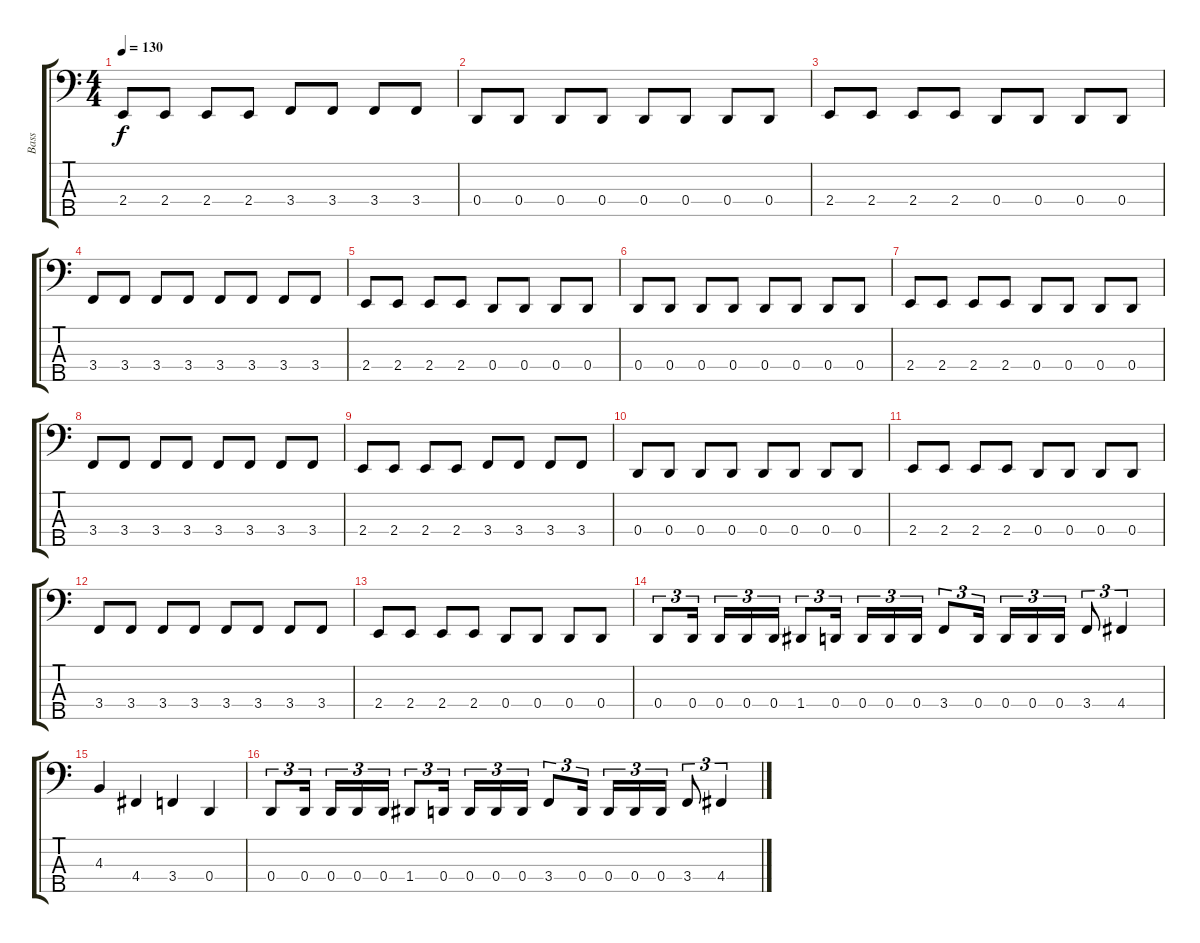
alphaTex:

\track ("Bass" "Bass") {instrument electricbassfinger}
\staff {score tabs}
\tuning (F2 C2 G1 D1 A0) {hide}
\ts (4 4)
\tempo 130
\clef f4
\ks c
2.4.8{dy f} 2.4.8 2.4.8 2.4.8 3.4.8 3.4.8 3.4.8 3.4.8 |
0.4.8 0.4.8 0.4.8 0.4.8 0.4.8 0.4.8 0.4.8 0.4.8 |
2.4.8 2.4.8 2.4.8 2.4.8 0.4.8 0.4.8 0.4.8 0.4.8 |
3.4.8 3.4.8 3.4.8 3.4.8 3.4.8 3.4.8 3.4.8 3.4.8 |
2.4.8 2.4.8 2.4.8 2.4.8 0.4.8 0.4.8 0.4.8 0.4.8 |
0.4.8 0.4.8 0.4.8 0.4.8 0.4.8 0.4.8 0.4.8 0.4.8 |
2.4.8 2.4.8 2.4.8 2.4.8 0.4.8 0.4.8 0.4.8 0.4.8 |
3.4.8 3.4.8 3.4.8 3.4.8 3.4.8 3.4.8 3.4.8 3.4.8 |
2.4.8 2.4.8 2.4.8 2.4.8 3.4.8 3.4.8 3.4.8 3.4.8 |
0.4.8 0.4.8 0.4.8 0.4.8 0.4.8 0.4.8 0.4.8 0.4.8 |
2.4.8 2.4.8 2.4.8 2.4.8 0.4.8 0.4.8 0.4.8 0.4.8 |
3.4.8 3.4.8 3.4.8 3.4.8 3.4.8 3.4.8 3.4.8 3.4.8 |
2.4.8 2.4.8 2.4.8 2.4.8 0.4.8 0.4.8 0.4.8 0.4.8 |
0.4.8{tu (3 2)} 0.4.16{tu (3 2)} 0.4.16{tu (3 2)} 0.4.16{tu (3 2)} 0.4.16{tu (3 2)} 1.4.8{tu (3 2)} 0.4.16{tu (3 2)} 0.4.16{tu (3 2)} 0.4.16{tu (3 2)} 0.4.16{tu (3 2)} 3.4.8{tu (3 2)} 0.4.16{tu (3 2)} 0.4.16{tu (3 2)} 0.4.16{tu (3 2)} 0.4.16{tu (3 2)} 3.4.8{tu (3 2)} 4.4.4{tu (3 2)} |
4.3.4 4.4.4 3.4.4 0.4.4 |
0.4.8{tu (3 2)} 0.4.16{tu (3 2)} 0.4.16{tu (3 2)} 0.4.16{tu (3 2)} 0.4.16{tu (3 2)} 1.4.8{tu (3 2)} 0.4.16{tu (3 2)} 0.4.16{tu (3 2)} 0.4.16{tu (3 2)} 0.4.16{tu (3 2)} 3.4.8{tu (3 2)} 0.4.16{tu (3 2)} 0.4.16{tu (3 2)} 0.4.16{tu (3 2)} 0.4.16{tu (3 2)} 3.4.8{tu (3 2)} 4.4.4{tu (3 2)}
